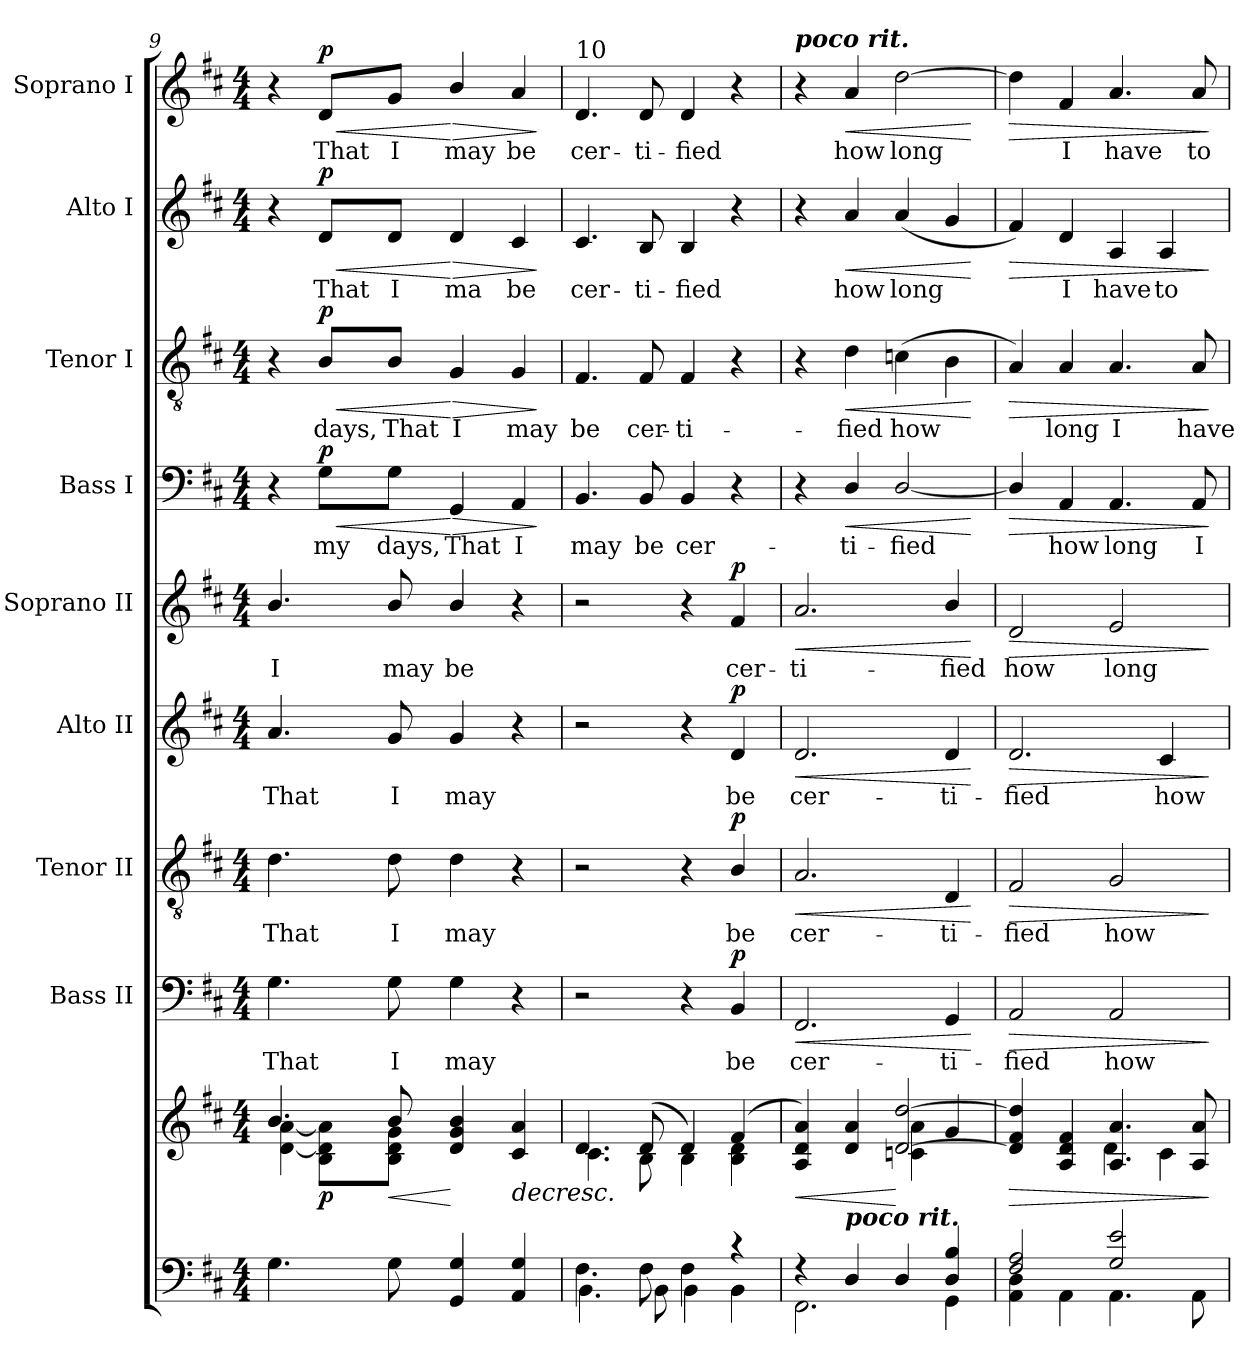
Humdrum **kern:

**kern	**kern	**dynam	**kern	**text	**dynam	**kern	**text	**dynam	**kern	**text	**dynam	**kern	**text	**dynam	**kern	**text	**dynam	**kern	**text	**dynam	**kern	**text	**dynam	**kern	**text	**dynam
*part10	*part9	*part9	*part8	*part8	*part8	*part7	*part7	*part7	*part6	*part6	*part6	*part5	*part5	*part5	*part4	*part4	*part4	*part3	*part3	*part3	*part2	*part2	*part2	*part1	*part1	*part1
*staff10	*staff9	*staff9	*staff8	*staff8	*staff8	*staff7	*staff7	*staff7	*staff6	*staff6	*staff6	*staff5	*staff5	*staff5	*staff4	*staff4	*staff4	*staff3	*staff3	*staff3	*staff2	*staff2	*staff2	*staff1	*staff1	*staff1
*	*	*	*I"Bass II	*	*	*I"Tenor II	*	*	*I"Alto II	*	*	*I"Soprano II	*	*	*I"Bass I	*	*	*I"Tenor I	*	*	*I"Alto I	*	*	*I"Soprano I	*	*
*	*	*	*I'B2	*	*	*I'T2	*	*	*I'A2	*	*	*I'S2	*	*	*I'B1	*	*	*I'T1	*	*	*I'A1	*	*	*I'S1	*	*
*clefF4	*clefG2	*	*clefF4	*	*	*clefGv2	*	*	*clefG2	*	*	*clefG2	*	*	*clefF4	*	*	*clefGv2	*	*	*clefG2	*	*	*clefG2	*	*
*k[f#c#]	*k[f#c#]	*	*k[f#c#]	*	*	*k[f#c#]	*	*	*k[f#c#]	*	*	*k[f#c#]	*	*	*k[f#c#]	*	*	*k[f#c#]	*	*	*k[f#c#]	*	*	*k[f#c#]	*	*
*D:	*D:	*	*D:	*	*	*D:	*	*	*D:	*	*	*D:	*	*	*D:	*	*	*D:	*	*	*D:	*	*	*D:	*	*
*M4/4	*M4/4	*	*M4/4	*	*	*M4/4	*	*	*M4/4	*	*	*M4/4	*	*	*M4/4	*	*	*M4/4	*	*	*M4/4	*	*	*M4/4	*	*
=9	=9	=9	=9	=9	=9	=9	=9	=9	=9	=9	=9	=9	=9	=9	=9	=9	=9	=9	=9	=9	=9	=9	=9	=9	=9	=9
*^	*^	*	*	*	*	*	*	*	*	*	*	*	*	*	*	*	*	*	*	*	*	*	*	*	*	*
!	!	!	!	!	!	!LO:LY:b	!	!	!LO:LY:b	!	!	!LO:LY:b	!	!	!LO:LY:b	!	!	!	!	!	!	!	!	!	!	!	!	!
4.G\	1ryy	4.b/	[<4d\ [<4a\	.	4.G\	That	.	4.d\	That	.	4.a/	That	.	4.b/	I	.	4r	.	.	4r	.	.	4r	.	.	4r	.	.
!	!	!	!	!LO:DY:b	!	!	!	!	!	!	!	!	!	!	!	!	!	!LO:LY:b	!LO:HP:b	!	!LO:LY:b	!LO:HP:b	!	!LO:LY:b	!LO:HP:b	!	!LO:LY:b	!LO:HP:b
!	!	!	!	!	!	!	!	!	!	!	!	!	!	!	!	!	!	!	!LO:DY:n=1:b	!	!	!LO:DY:n=1:b	!	!	!LO:DY:n=1:b	!	!	!LO:DY:n=1:b
.	.	.	8B\ 8d\] 8a\]L	p	.	.	.	.	.	.	.	.	.	.	.	.	8G\L	my	< p	8B/L	days,	< p	8d/L	That	< p	8d/L	That	< p
!	!	!	!	!LO:HP:b	!	!	!	!	!	!	!	!	!	!	!	!	!	!	!	!	!	!	!	!	!	!	!	!
!	!	!	!	!LO:HP:n=1:b	!	!LO:LY:b	!	!	!LO:LY:b	!	!	!LO:LY:b	!	!	!LO:LY:b	!	!	!LO:LY:b	!	!	!LO:LY:b	!	!	!LO:LY:b	!	!	!LO:LY:b	!
8G\	.	8b/	8B\ 8d\ 8g\J	< <	8G\	I	.	8d\	I	.	8g/	I	.	8b/	may	.	8G\J	days,	.	8B/J	That	.	8d/J	I	.	8g/J	I	.
!	!	!	!	!	!	!LO:LY:b	!	!	!LO:LY:b	!	!	!LO:LY:b	!	!	!LO:LY:b	!	!	!LO:LY:b	!LO:HP:n=1:b	!	!LO:LY:b	!LO:HP:n=1:b	!	!LO:LY:b	!LO:HP:n=1:b	!	!LO:LY:b	!LO:HP:n=1:b
4GG/ 4G/	.	4d/ 4g/ 4b/	2ryy	[ ]	4G\	may	.	4d\	may	.	4g/	may	.	4b/	be	.	4GG/	That	[ >	4G/	I	[ >	4d/	ma	[ >	4b/	may	[ >
!	!	!	!	!LO:HP:n=1:b	!	!	!	!	!	!	!	!	!	!	!	!	!	!LO:LY:b	!	!	!LO:LY:b	!	!	!LO:LY:b	!	!	!LO:LY:b	!
4AA/ 4G/	.	4c#/ 4a/	.	[ >	4r	.	.	4r	.	.	4r	.	.	4r	.	.	4AA/	I	.	4G/	may	.	4c#/	be	.	4a/	be	.
*v	*v	*	*	*	*	*	*	*	*	*	*	*	*	*	*	*	*	*	*	*	*	*	*	*	*	*	*	*
*	*v	*v	*	*	*	*	*	*	*	*	*	*	*	*	*	*	*	*	*	*	*	*	*	*	*	*	*
.	.	.	.	.	.	.	.	.	.	.	.	.	.	.	.	.	]	.	.	]	.	.	]	.	.	]
=10	=10	=10	=10	=10	=10	=10	=10	=10	=10	=10	=10	=10	=10	=10	=10	=10	=10	=10	=10	=10	=10	=10	=10	=10	=10	=10
*^	*^	*	*	*	*	*	*	*	*	*	*	*	*	*	*	*	*	*	*	*	*	*	*	*	*	*
!	!	!	!	!	!	!	!	!	!	!	!	!	!	!	!	!	!	!	!	!	!	!	!	!	!	!LO:TX:a:t=10	!	!
!	!	!	!	!	!	!	!	!	!	!	!	!	!	!	!	!	!	!LO:LY:b	!	!	!LO:LY:b	!	!	!LO:LY:b	!	!	!LO:LY:b	!
4.F#\	4.BB\	4.d/	4.c#\	.	2r	.	.	2r	.	.	2r	.	.	2r	.	.	4.BB/	may	.	4.F#/	be	.	4.c#/	cer-	.	4.d/	cer-	.
!	!	!	!	!	!	!	!	!	!	!	!	!	!	!	!	!	!	!LO:LY:b	!	!	!LO:LY:b	!	!	!LO:LY:b	!	!	!LO:LY:b	!
8F#\	8BB\	(>8d/	8B\	.	.	.	.	.	.	.	.	.	.	.	.	.	8BB/	be	.	8F#/	cer-	.	8B/	-ti-	.	8d/	-ti-	.
!	!	!	!	!	!	!	!	!	!	!	!	!	!	!	!	!	!	!LO:LY:b	!	!	!LO:LY:b	!	!	!LO:LY:b	!	!	!LO:LY:b	!
4F#\	4BB\	4d/)	4B\	.	4r	.	.	4r	.	.	4r	.	.	4r	.	.	4BB/	cer-	.	4F#/	-ti-	.	4B/	-fied	.	4d/	-fied	.
!	!	!	!	!	!	!LO:LY:b	!LO:DY:b	!	!LO:LY:b	!LO:DY:b	!	!LO:LY:b	!LO:DY:b	!	!LO:LY:b	!LO:DY:b	!	!	!	!	!	!	!	!	!	!	!	!
4rc	4BB\	(>4f#/	4B\ 4d\	.	4BB/	be	p	4B/	be	p	4d/	be	p	4f#/	cer-	p	4r	.	.	4r	.	.	4r	.	.	4r	.	.
=11	=11	=11	=11	=11	=11	=11	=11	=11	=11	=11	=11	=11	=11	=11	=11	=11	=11	=11	=11	=11	=11	=11	=11	=11	=11	=11	=11	=11
!	!	!	!	!	!	!	!	!	!	!	!	!	!	!	!	!	!	!	!	!	!	!	!	!	!	!LO:TX:a:Bi:t=poco rit.	!	!
!	!	!	!	!LO:HP:b	!	!LO:LY:b	!LO:HP:b	!	!LO:LY:b	!LO:HP:b	!	!LO:LY:b	!LO:HP:b	!	!LO:LY:b	!LO:HP:b	!	!	!	!	!	!	!	!	!	!	!	!
4r	2.FF#\	4A/ 4d/ 4a/)	2ryy	<	2.FF#/	cer-	<	2.A/	cer-	<	2.d/	cer-	<	2.a/	-ti-	<	4r	.	.	4r	.	.	4r	.	.	4r	.	.
!	!	!LO:TX:b:Bi:t=poco rit.	!	!	!	!	!	!	!	!	!	!	!	!	!	!	!	!	!	!	!	!	!	!	!	!	!	!
!	!	!	!	!	!	!	!	!	!	!	!	!	!	!	!	!	!	!LO:LY:b	!LO:HP:b	!	!LO:LY:b	!LO:HP:b	!	!LO:LY:b	!LO:HP:b	!	!LO:LY:b	!LO:HP:b
4D/	.	4d/ 4a/	.	.	.	.	.	.	.	.	.	.	.	.	.	.	4D/	-ti-	<	4d\	-fied	<	4a/	how	<	4a/	how	<
!	!	!	!	!	!	!	!	!	!	!	!	!	!	!	!	!	!	!LO:LY:b	!	!	!LO:LY:b	!	!	!LO:LY:b	!	!	!LO:LY:b	!
4D/	.	[>2d/ [>2dd/	4cn\ 4a\	[	.	.	.	.	.	.	.	.	.	.	.	.	[2D/	-fied	.	(>4cn\	how	.	(<4a/	long	.	[2dd\	long	.
!	!	!	!	!	!	!LO:LY:b	!	!	!LO:LY:b	!	!	!LO:LY:b	!	!	!LO:LY:b	!	!	!	!	!	!	!	!	!	!	!	!	!
4D/ 4B/	4GG\	.	4g/	.	4GG/	-ti-	.	4D/	-ti-	.	4d/	-ti-	.	4b/	-fied	.	.	.	.	4B\	.	.	4g/	.	.	.	.	.
*v	*v	*	*	*	*	*	*	*	*	*	*	*	*	*	*	*	*	*	*	*	*	*	*	*	*	*	*	*
*	*v	*v	*	*	*	*	*	*	*	*	*	*	*	*	*	*	*	*	*	*	*	*	*	*	*	*	*
.	.	.	.	.	[	.	.	[	.	.	[	.	.	[	.	.	[	.	.	[	.	.	[	.	.	[
=12	=12	=12	=12	=12	=12	=12	=12	=12	=12	=12	=12	=12	=12	=12	=12	=12	=12	=12	=12	=12	=12	=12	=12	=12	=12	=12
*^	*	*	*	*	*	*	*	*	*	*	*	*	*	*	*	*	*	*	*	*	*	*	*	*	*	*
!	!	!	!LO:HP:b	!	!LO:LY:b	!LO:HP:b	!	!LO:LY:b	!LO:HP:b	!	!LO:LY:b	!LO:HP:b	!	!LO:LY:b	!LO:HP:b	!	!	!LO:HP:b	!	!	!LO:HP:b	!	!	!LO:HP:b	!	!	!LO:HP:b
*	*	*^	*	*	*	*	*	*	*	*	*	*	*	*	*	*	*	*	*	*	*	*	*	*	*	*	*
2F#/ 2A/	4AA\ 4D\	4d/] 4f#/ 4dd/]	2ryy	>	2AA/	-fied	>	2F#/	-fied	>	2.d/	-fied	>	2d/	how	>	4D/]	.	>	4A/)	.	>	4f#/)	.	>	4dd\]	.	>
!	!	!	!	!	!	!	!	!	!	!	!	!	!	!	!	!	!	!LO:LY:b	!	!	!LO:LY:b	!	!	!LO:LY:b	!	!	!LO:LY:b	!
.	4AA\	4A/ 4d/ 4f#/	.	.	.	.	.	.	.	.	.	.	.	.	.	.	4AA/	how	.	4A/	long	.	4d/	I	.	4f#/	I	.
!	!	!	!	!	!	!LO:LY:b	!	!	!LO:LY:b	!	!	!	!	!	!LO:LY:b	!	!	!LO:LY:b	!	!	!LO:LY:b	!	!	!LO:LY:b	!	!	!LO:LY:b	!
2G/ 2e/	4.AA\	4.A/ 4.a/	4d\	.	2AA/	how	.	2G/	how	.	.	.	.	2e/	long	.	4.AA/	long	.	4.A/	I	.	4A/	have	.	4.a/	have	.
!	!	!	!	!	!	!	!	!	!	!	!	!LO:LY:b	!	!	!	!	!	!	!	!	!	!	!	!LO:LY:b	!	!	!	!
.	.	.	4c#\	.	.	.	.	.	.	.	4c#/	how	.	.	.	.	.	.	.	.	.	.	4A/	to	.	.	.	.
!	!	!	!	!	!	!	!	!	!	!	!	!	!	!	!	!	!	!LO:LY:b	!	!	!LO:LY:b	!	!	!	!	!	!LO:LY:b	!
.	8AA\	8A/ 8a/	.	.	.	.	.	.	.	.	.	.	.	.	.	.	8AA/	I	.	8A/	have	.	.	.	.	8a/	to	.
*v	*v	*	*	*	*	*	*	*	*	*	*	*	*	*	*	*	*	*	*	*	*	*	*	*	*	*	*	*
*	*v	*v	*	*	*	*	*	*	*	*	*	*	*	*	*	*	*	*	*	*	*	*	*	*	*	*	*
.	.	]	.	.	]	.	.	]	.	.	]	.	.	]	.	.	]	.	.	]	.	.	]	.	.	]
=	=	=	=	=	=	=	=	=	=	=	=	=	=	=	=	=	=	=	=	=	=	=	=	=	=	=
*-	*-	*-	*-	*-	*-	*-	*-	*-	*-	*-	*-	*-	*-	*-	*-	*-	*-	*-	*-	*-	*-	*-	*-	*-	*-	*-
